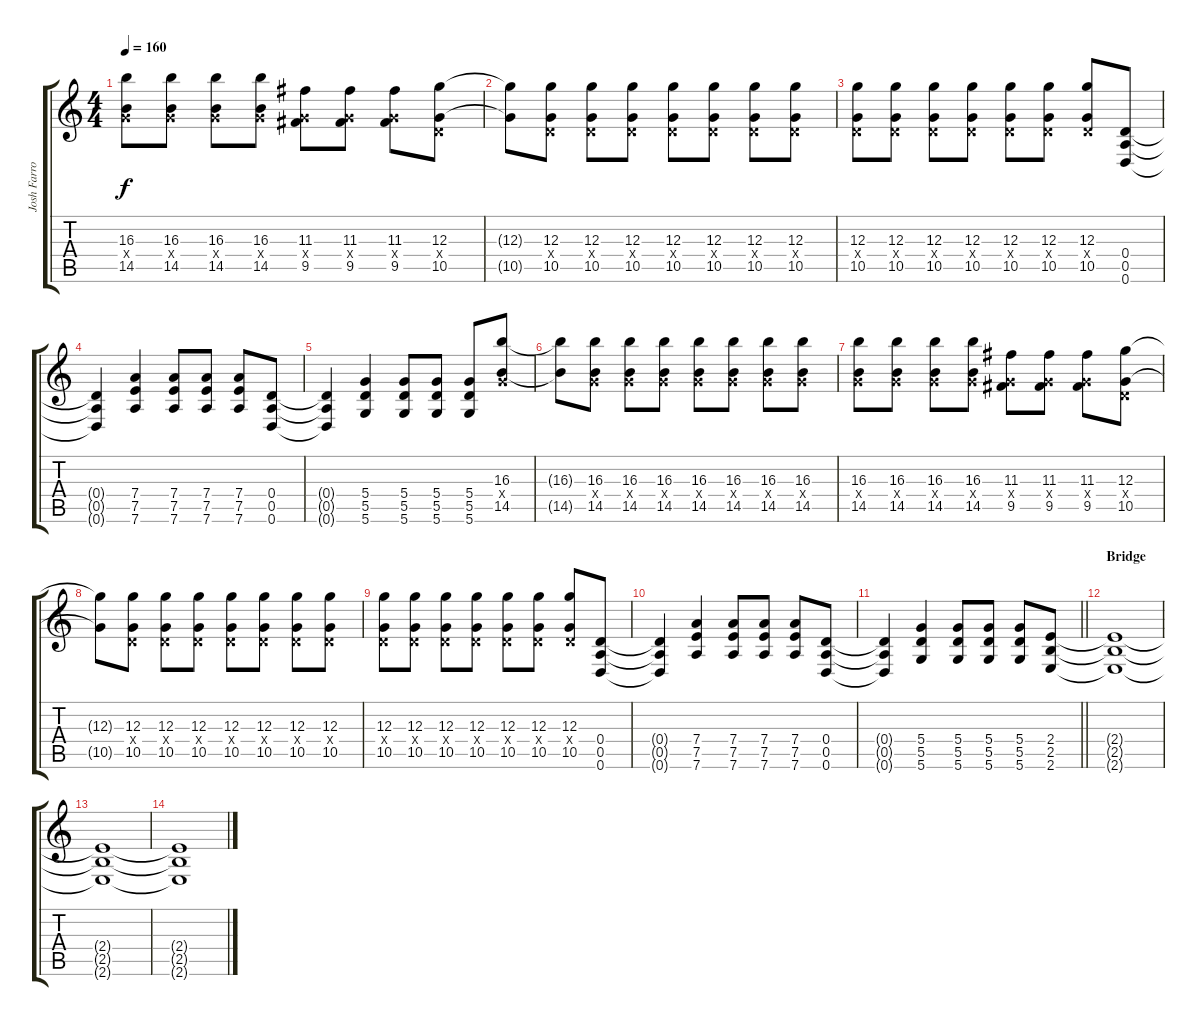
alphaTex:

\track ("Josh Farro" "Josh Farro") {instrument overdrivenguitar}
\staff {score tabs}
\tuning (E4 B3 G3 D3 A2 D2) {hide}
\ts (4 4)
\tempo 160
\clef g2
\ks c
(16.3 5.4{x} 14.5).8{dy f} (16.3 5.4{x} 14.5).8 (16.3 5.4{x} 14.5).8 (16.3 5.4{x} 14.5).8 (11.3 5.4{x} 9.5).8 (11.3 5.4{x} 9.5).8 (11.3 5.4{x} 9.5).8 (12.3 0.4{x} 10.5).8 |
(12.3{t} 10.5{t}).8 (12.3 0.4{x} 10.5).8 (12.3 0.4{x} 10.5).8 (12.3 0.4{x} 10.5).8 (12.3 0.4{x} 10.5).8 (12.3 0.4{x} 10.5).8 (12.3 0.4{x} 10.5).8 (12.3 0.4{x} 10.5).8 |
(12.3 0.4{x} 10.5).8 (12.3 0.4{x} 10.5).8 (12.3 0.4{x} 10.5).8 (12.3 0.4{x} 10.5).8 (12.3 0.4{x} 10.5).8 (12.3 0.4{x} 10.5).8 (12.3 0.4{x} 10.5).8 (0.4 0.5 0.6).8 |
(0.4{t} 0.5{t} 0.6{t}).4 (7.4 7.5 7.6).4 (7.4 7.5 7.6).8 (7.4 7.5 7.6).8 (7.4 7.5 7.6).8 (0.4 0.5 0.6).8 |
(0.4{t} 0.5{t} 0.6{t}).4 (5.4 5.5 5.6).4 (5.4 5.5 5.6).8 (5.4 5.5 5.6).8 (5.4 5.5 5.6).8 (16.3 5.4{x} 14.5).8 |
(16.3{t} 14.5{t}).8 (16.3 5.4{x} 14.5).8 (16.3 5.4{x} 14.5).8 (16.3 5.4{x} 14.5).8 (16.3 5.4{x} 14.5).8 (16.3 5.4{x} 14.5).8 (16.3 5.4{x} 14.5).8 (16.3 5.4{x} 14.5).8 |
(16.3 5.4{x} 14.5).8 (16.3 5.4{x} 14.5).8 (16.3 5.4{x} 14.5).8 (16.3 5.4{x} 14.5).8 (11.3 5.4{x} 9.5).8 (11.3 5.4{x} 9.5).8 (11.3 5.4{x} 9.5).8 (12.3 0.4{x} 10.5).8 |
(12.3{t} 10.5{t}).8 (12.3 0.4{x} 10.5).8 (12.3 0.4{x} 10.5).8 (12.3 0.4{x} 10.5).8 (12.3 0.4{x} 10.5).8 (12.3 0.4{x} 10.5).8 (12.3 0.4{x} 10.5).8 (12.3 0.4{x} 10.5).8 |
(12.3 0.4{x} 10.5).8 (12.3 0.4{x} 10.5).8 (12.3 0.4{x} 10.5).8 (12.3 0.4{x} 10.5).8 (12.3 0.4{x} 10.5).8 (12.3 0.4{x} 10.5).8 (12.3 0.4{x} 10.5).8 (0.4 0.5 0.6).8 |
(0.4{t} 0.5{t} 0.6{t}).4 (7.4 7.5 7.6).4 (7.4 7.5 7.6).8 (7.4 7.5 7.6).8 (7.4 7.5 7.6).8 (0.4 0.5 0.6).8 |
\barLineRight lightlight
(0.4{t} 0.5{t} 0.6{t}).4 (5.4 5.5 5.6).4 (5.4 5.5 5.6).8 (5.4 5.5 5.6).8 (5.4 5.5 5.6).8 (2.4 2.5 2.6).8 |
\section ("" "Bridge")
(2.4{t} 2.5{t} 2.6{t}).1 |
(2.4{t} 2.5{t} 2.6{t}).1 |
(2.4{t} 2.5{t} 2.6{t}).1
